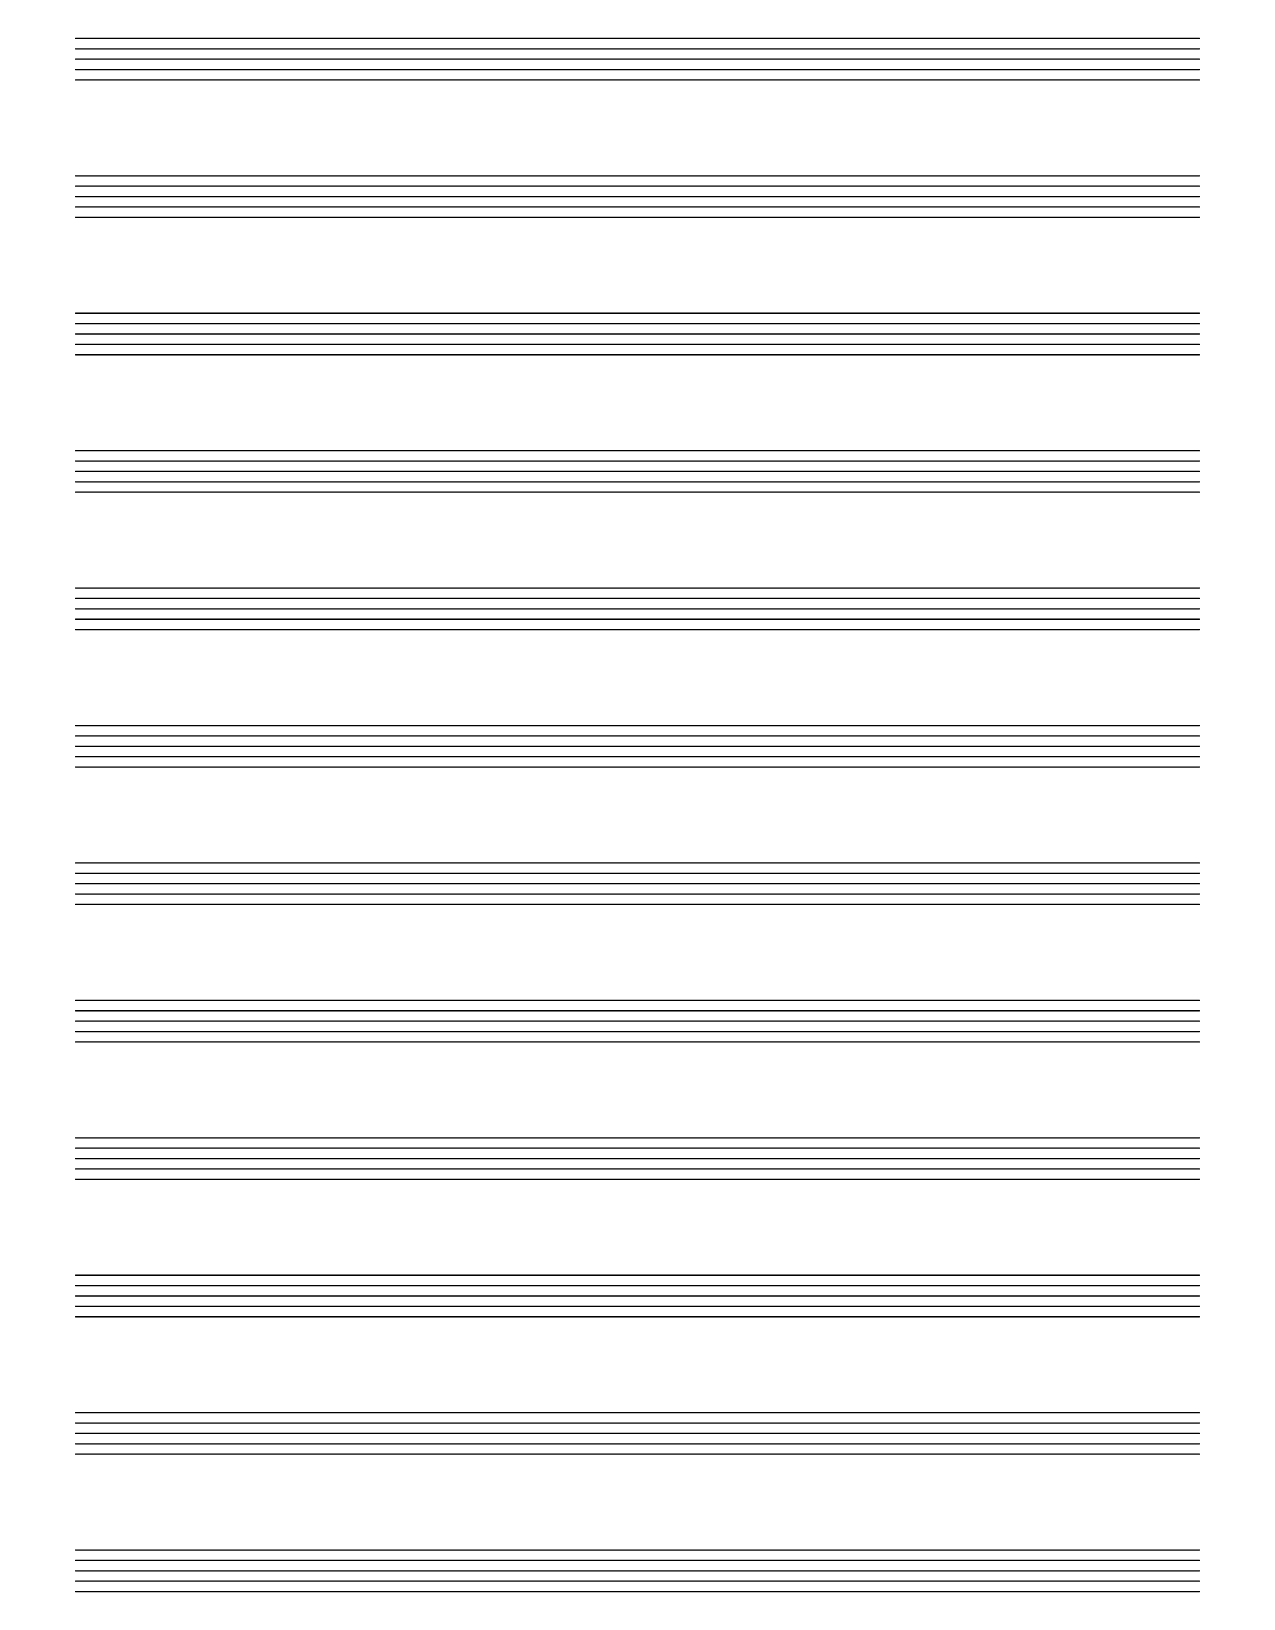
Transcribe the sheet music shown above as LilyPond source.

%% Do not edit this file; it is auto-generated from LSR http://lsr.dsi.unimi.it
%% This file is in the public domain.
\version "2.12.3"

\header {
  lsrtags = "staff-notation, editorial-annotations, contexts-and-engravers, paper-and-layout"

  texidoces = "
Para crear pentagramas en blanco, genere compases vacíos y después
elimine el grabador de números de compás
@code{Bar_number_engraver} del contexto @code{Score}, y los
grabadores de la indicación de compás
@code{Time_signature_engraver}, de la clave @code{Clef_engraver} y
de los compases @code{Bar_engraver} del contexto de @code{Staff}.

"
  doctitlees = "Crear pentagramas en blanco"

  texidoc = "
To create blank staves, generate empty measures then remove the
@code{Bar_number_engraver} from the @code{Score} context, and the
@code{Time_signature_engraver}, @code{Clef_engraver} and
@code{Bar_engraver} from the @code{Staff} context. 

"
  doctitle = "Creating blank staves"
} % begin verbatim

#(set-global-staff-size 20)

\score {
  { 
    \repeat unfold 12 { s1 \break } 
  }
  \layout {
    indent = 0\in
    \context {
      \Staff
      \remove "Time_signature_engraver"
      \remove "Clef_engraver"
      \remove "Bar_engraver"
    }
    \context {
      \Score
      \remove "Bar_number_engraver"
    }
  }
}

\paper {
  #(set-paper-size "letter")
  ragged-last-bottom = ##f
  line-width = 7.5\in
  left-margin = 0.5\in
  bottom-margin = 0.25\in
  top-margin = 0.25\in
}

